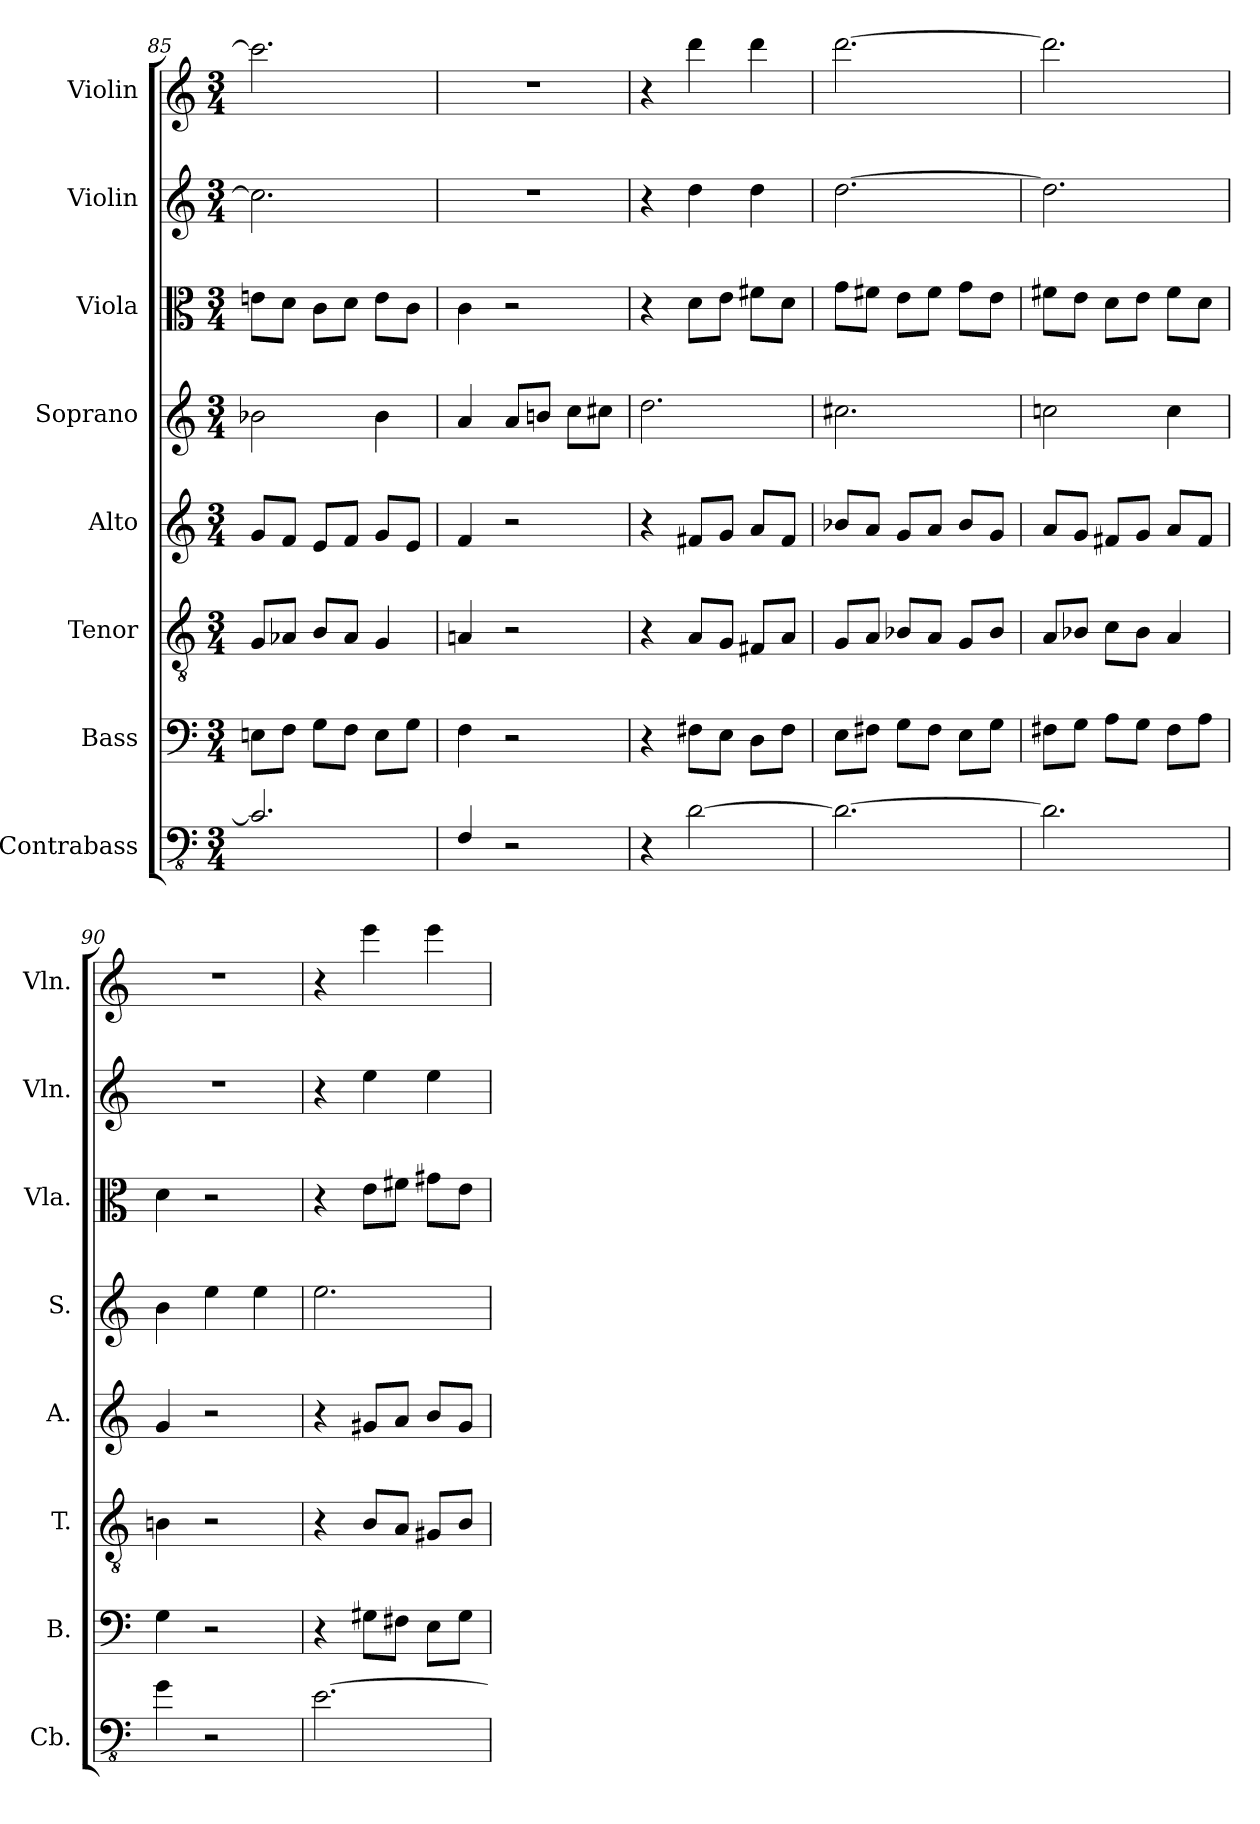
**kern	**kern	**kern	**kern	**kern	**kern	**kern	**kern
*part8	*part7	*part6	*part5	*part4	*part3	*part2	*part1
*staff8	*staff7	*staff6	*staff5	*staff4	*staff3	*staff2	*staff1
*I"Contrabass	*I"Bass	*I"Tenor	*I"Alto	*I"Soprano	*I"Viola	*I"Violin	*I"Violin
*I'Cb.	*I'B.	*I'T.	*I'A.	*I'S.	*I'Vla.	*I'Vln.	*I'Vln.
*clefFv4	*clefF4	*clefGv2	*clefG2	*clefG2	*clefC3	*clefG2	*clefG2
*ITrd7c12	*	*	*	*	*	*	*
*k[]	*k[]	*k[]	*k[]	*k[]	*k[]	*k[]	*k[]
*M3/4	*M3/4	*M3/4	*M3/4	*M3/4	*M3/4	*M3/4	*M3/4
=85	=85	=85	=85	=85	=85	=85	=85
2.CC/]	8En\L	8G/L	8g/L	2b-X\	8en\L	2.cc\]	2.ccc\]
.	8F\J	8A-X/J	8f/J	.	8d\J	.	.
.	8G\L	8B/L	8e/L	.	8c\L	.	.
.	8F\J	8A-/J	8f/J	.	8d\J	.	.
.	8E\L	4G/	8g/L	4b-\	8e\L	.	.
.	8G\J	.	8e/J	.	8c\J	.	.
=86	=86	=86	=86	=86	=86	=86	=86
4FFF/	4F\	4An/	4f/	4a/	4c\	2.r	2.r
2r	2r	2r	2r	8a/L	2r	.	.
.	.	.	.	8bn/J	.	.	.
.	.	.	.	8cc\L	.	.	.
.	.	.	.	8cc#X\J	.	.	.
!!LO:PB:g=z
=87	=87	=87	=87	=87	=87	=87	=87
4r	4r	4r	4r	2.dd\	4r	4r	4r
[2DD\	8F#X\L	8A/L	8f#X/L	.	8d\L	4dd\	4ddd\
.	8E\J	8G/J	8g/J	.	8e\J	.	.
.	8D\L	8F#X/L	8a/L	.	8f#X\L	4dd\	4ddd\
.	8F#\J	8A/J	8f#/J	.	8d\J	.	.
=88	=88	=88	=88	=88	=88	=88	=88
2.DD\_	8E\L	8G/L	8b-X/L	2.cc#X\	8g\L	[2.dd\	[2.ddd\
.	8F#X\J	8A/J	8a/J	.	8f#X\J	.	.
.	8G\L	8B-X/L	8g/L	.	8e\L	.	.
.	8F#\J	8A/J	8a/J	.	8f#\J	.	.
.	8E\L	8G/L	8b-/L	.	8g\L	.	.
.	8G\J	8B-/J	8g/J	.	8e\J	.	.
=89	=89	=89	=89	=89	=89	=89	=89
2.DD\]	8F#X\L	8A/L	8a/L	2ccn\	8f#X\L	2.dd\]	2.ddd\]
.	8G\J	8B-X/J	8g/J	.	8e\J	.	.
.	8A\L	8c\L	8f#X/L	.	8d\L	.	.
.	8G\J	8B-\J	8g/J	.	8e\J	.	.
.	8F#\L	4A/	8a/L	4cc\	8f#\L	.	.
.	8A\J	.	8f#/J	.	8d\J	.	.
=90	=90	=90	=90	=90	=90	=90	=90
4GG\	4G\	4Bn\	4g/	4b\	4d\	2.r	2.r
2r	2r	2r	2r	4ee\	2r	.	.
.	.	.	.	4ee\	.	.	.
=91	=91	=91	=91	=91	=91	=91	=91
[2.EE\	4r	4r	4r	2.ee\	4r	4r	4r
.	8G#X\L	8B/L	8g#X/L	.	8e\L	4ee\	4eee\
.	8F#X\J	8A/J	8a/J	.	8f#X\J	.	.
.	8E\L	8G#X/L	8b/L	.	8g#X\L	4ee\	4eee\
.	8G#\J	8B/J	8g#/J	.	8e\J	.	.
=	=	=	=	=	=	=	=
*-	*-	*-	*-	*-	*-	*-	*-
